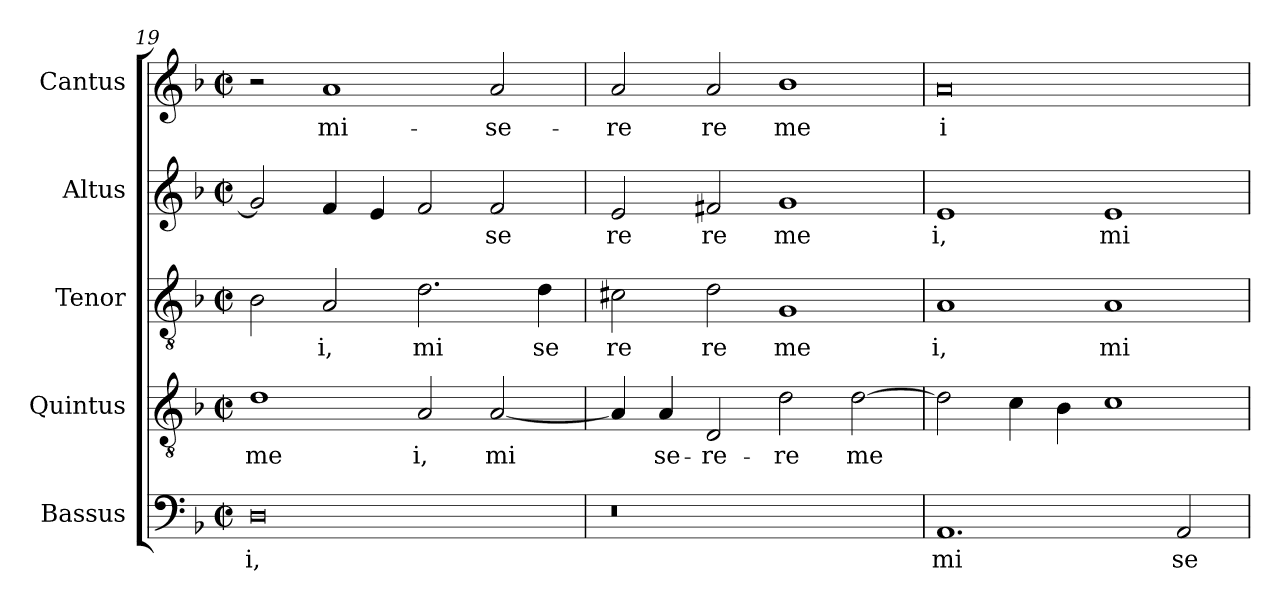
**kern	**text	**kern	**text	**kern	**text	**kern	**text	**kern	**text
*part5	*part5	*part4	*part4	*part3	*part3	*part2	*part2	*part1	*part1
*staff5	*staff5	*staff4	*staff4	*staff3	*staff3	*staff2	*staff2	*staff1	*staff1
*I"Bassus	*	*I"Quintus	*	*I"Tenor	*	*I"Altus	*	*I"Cantus	*
*clefF4	*	*clefGv2	*	*clefGv2	*	*clefG2	*	*clefG2	*
*k[b-]	*	*k[b-]	*	*k[b-]	*	*k[b-]	*	*k[b-]	*
*F:	*	*F:	*	*F:	*	*F:	*	*F:	*
*M2/2	*	*M2/2	*	*M2/2	*	*M2/2	*	*M2/2	*
*met(c|)	*	*met(c|)	*	*met(c|)	*	*met(c|)	*	*met(c|)	*
=19	=19	=19	=19	=19	=19	=19	=19	=19	=19
!	!LO:LY:b:cj	!	!LO:LY:b:cj	!	!LO:LY:b:cj	!	!LO:LY:b:cj	!	!
0D	i,	1d	me	2B-\	.	2g/]	.	2r	.
!	!	!	!	!	!LO:LY:b:cj	!	!LO:LY:b:cj	!	!LO:LY:b:cj
.	.	.	.	2A/	i,	4f/	.	1a	mi-
!	!	!	!	!	!	!	!LO:LY:b:cj	!	!
.	.	.	.	.	.	4e/	.	.	.
!	!	!	!LO:LY:b:cj	!	!LO:LY:b:cj	!	!LO:LY:b:cj	!	!
.	.	2A/	i,	2.d\	mi	2f/	.	.	.
!	!	!	!LO:LY:b:cj	!	!	!	!LO:LY:b:cj	!	!LO:LY:b:cj
.	.	[>2A/	mi	.	.	2f/	se	2a/	-se-
!	!	!	!	!	!LO:LY:b:cj	!	!	!	!
.	.	.	.	4d\	se	.	.	.	.
!!LO:PB:g=z
=20	=20	=20	=20	=20	=20	=20	=20	=20	=20
!	!	!	!LO:LY:b:cj	!	!LO:LY:b:cj	!	!LO:LY:b:cj	!	!LO:LY:b:cj
0r	.	4A/]	.	2c#X\	re	2e/	re	2a/	-re
!	!	!	!LO:LY:b:cj	!	!	!	!	!	!
.	.	4A/	se-	.	.	.	.	.	.
!	!	!	!LO:LY:b:cj	!	!LO:LY:b:cj	!	!LO:LY:b:cj	!	!LO:LY:b:cj
.	.	2D/	-re-	2d\	re	2f#X/	re	2a/	re
!	!	!	!LO:LY:b:cj	!	!LO:LY:b:cj	!	!LO:LY:b:cj	!	!LO:LY:b:cj
.	.	2d\	-re	1G	me	1g	me	1b-	me
!	!	!	!LO:LY:b:cj	!	!	!	!	!	!
.	.	[>2d\	me-	.	.	.	.	.	.
=21	=21	=21	=21	=21	=21	=21	=21	=21	=21
!	!LO:LY:b:cj	!	!LO:LY:b:cj	!	!LO:LY:b:cj	!	!LO:LY:b:cj	!	!LO:LY:b:cj
1.AA	mi	2d\]	--	1A	i,	1e	i,	0a	i
!	!	!	!LO:LY:b:cj	!	!	!	!	!	!
.	.	4c\	--	.	.	.	.	.	.
!	!	!	!LO:LY:b:cj	!	!	!	!	!	!
.	.	4B-\	--	.	.	.	.	.	.
!	!	!	!LO:LY:b:cj	!	!LO:LY:b:cj	!	!LO:LY:b:cj	!	!
.	.	1c	--	1A	mi	1e	mi	.	.
!	!LO:LY:b:cj	!	!	!	!	!	!	!	!
2AA/	se	.	.	.	.	.	.	.	.
=	=	=	=	=	=	=	=	=	=
*-	*-	*-	*-	*-	*-	*-	*-	*-	*-
